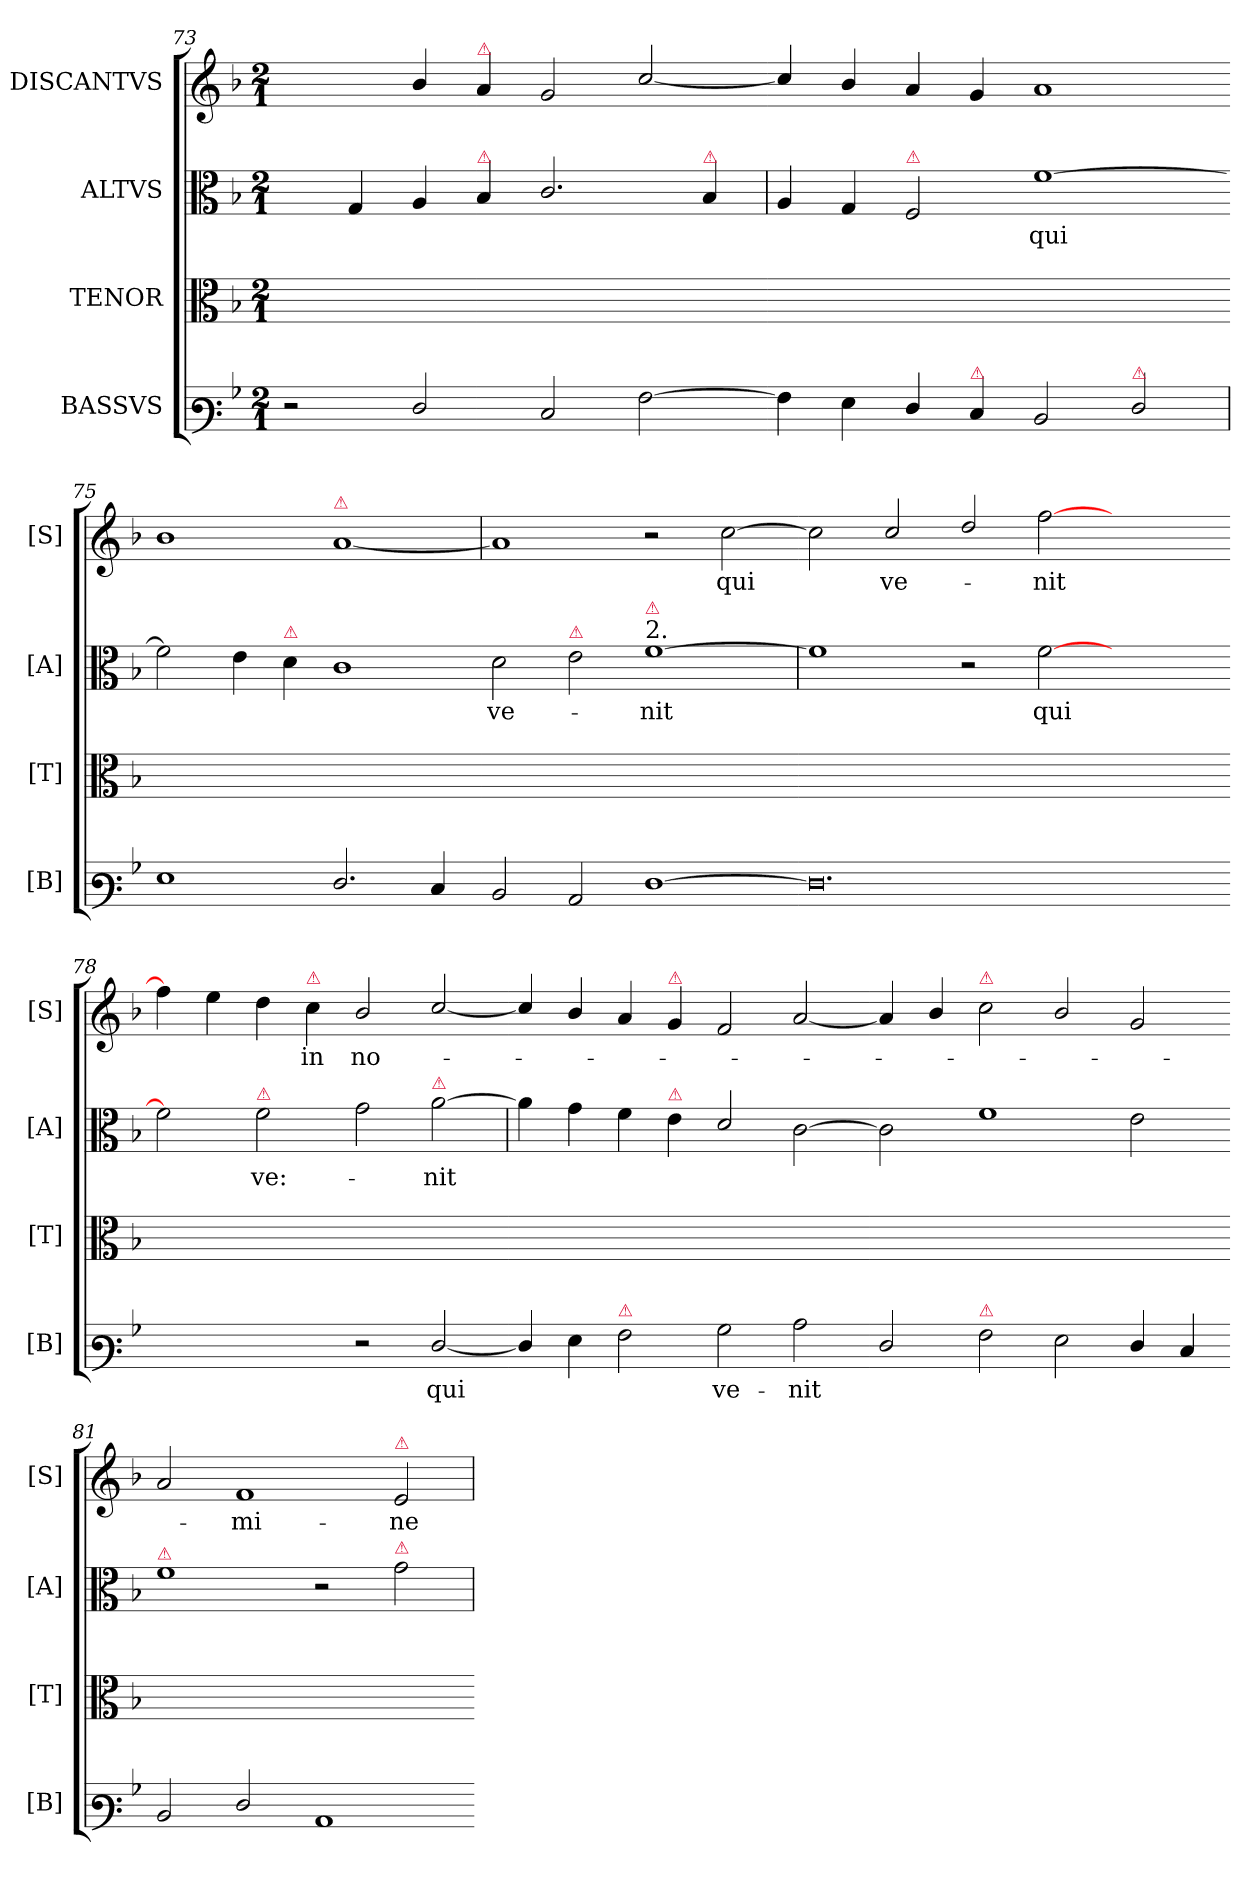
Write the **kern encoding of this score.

**kern	**text	**kern	**kern	**text	**kern	**text
*part4	*part4	*part3	*part2	*part2	*part1	*part1
*staff4	*staff4	*staff3	*staff2	*staff2	*staff1	*staff1
*I"BASSVS	*	*I"TENOR	*I"ALTVS	*	*I"DISCANTVS	*
*I'[B]	*	*I'[T]	*I'[A]	*	*I'[S]	*
*clefF3	*	*clefC3	*clefC3	*	*clefG2	*
*k[b-]	*	*k[b-]	*k[b-]	*	*k[b-]	*
*M2/1	*	*M2/1	*M2/1	*	*M2/1	*
=73	=73	=73	=73	=73	=73	=73
2r	.	0ryy	4ryy	.	2ryy	.
.	.	.	4G/	.	.	.
2F/	.	.	4A/	.	4b-/	.
!	!	!	!	!	!LO:TX:a:color=crimson:t=⚠	!
!	!	!	!LO:TX:a:color=crimson:t=⚠	!	!	!
.	.	.	4B-/	.	4a/	.
2E/	.	.	2.c/	.	2g/	.
[2A\	.	.	.	.	[2cc/	.
!	!	!	!LO:TX:a:color=crimson:t=⚠	!	!	!
.	.	.	4B-/	.	.	.
=74-	=74-	=74-	=74	=74-	=74-	=74-
4A\]	.	0ryy	4A/	.	4cc/]	.
4G\	.	.	4G/	.	4b-/	.
!	!	!	!LO:TX:a:color=crimson:t=⚠	!	!	!
4F/	.	.	2F/	.	4a/	.
!LO:TX:a:color=crimson:t=⚠	!	!	!	!	!	!
4E/	.	.	.	.	4g/	.
2D/	.	.	[1f	qui	1a	.
!LO:TX:a:color=crimson:t=⚠	!	!	!	!	!	!
2F/	.	.	.	.	.	.
=75	=75-	=75-	=75-	=75-	=75-	=75-
1G	.	0ryy	2f]	.	1b-	.
.	.	.	4e\	.	.	.
!	!	!	!LO:TX:a:color=crimson:t=⚠	!	!	!
.	.	.	4d\	.	.	.
!	!	!	!	!	!LO:TX:a:color=crimson:t=⚠	!
2.F/	.	.	1c	.	[1a	.
4E/	.	.	.	.	.	.
=76-	=76	=76-	=76-	=76	=76	=76
2D/	.	0ryy	2d\	ve-	1a]	.
!	!	!	!LO:TX:a:color=crimson:t=⚠	!	!	!
2C/	.	.	2e\	.	.	.
!	!	!	!LO:TX:a:t=2.	!	!	!
!	!	!	!LO:TX:a:color=crimson:t=⚠	!	!	!
[1F\	.	.	[1f	-nit	2r	.
.	.	.	.	.	[2cc\	qui
=77-	=77-	=77-	=77	=77-	=77-	=77-
0.F\]	.	0ryy	1f]	.	2cc\]	.
.	.	.	.	.	2cc/	ve-
.	.	.	2r	.	2dd/	.
.	.	.	[2f\	qui	[2ff\	-nit
.	.	1ryy	1ryy	.	1ryy	.
=78-	=78-	=78-	=78-	=78-	=78-	=78-
1ryy	.	0ryy	2f\]	.	4ff\]	.
.	.	.	.	.	4ee\	.
!	!	!	!LO:TX:a:color=crimson:t=⚠	!	!	!
.	.	.	2f\	ve:-	4dd\	.
!	!	!	!	!	!LO:TX:a:color=crimson:t=⚠	!
.	.	.	.	.	4cc\	in
2r	.	.	2g\	.	2b-/	no-
!	!	!	!LO:TX:a:color=crimson:t=⚠	!	!	!
[2F/	qui	.	[2a\	-nit	[2cc/	.
=79-	=79-	=79-	=79	=79-	=79-	=79-
4F/]	.	0ryy	4a\]	.	4cc/]	.
4G\	.	.	4g\	.	4b-/	.
!LO:TX:a:color=crimson:t=⚠	!	!	!	!	!	!
2A\	.	.	4f\	.	4a/	.
!	!	!	!	!	!LO:TX:a:color=crimson:t=⚠	!
!	!	!	!LO:TX:a:color=crimson:t=⚠	!	!	!
.	.	.	4e\	.	4g/	.
2B-\	ve-	.	2d/	.	2f/	.
2c\	-nit	.	[2c\	.	[2a/	.
=80-	=80-	=80-	=80-	=80-	=80-	=80-
2F/	.	0ryy	2c\]	.	4a/]	.
.	.	.	.	.	4b-/	.
!	!	!	!	!	!LO:TX:a:color=crimson:t=⚠	!
!LO:TX:a:color=crimson:t=⚠	!	!	!	!	!	!
2A\	.	.	1f	.	2cc\	.
2G\	.	.	.	.	2b-/	.
4F/	.	.	2e\	.	2g/	.
4E/	.	.	.	.	.	.
=81-	=81-	=81-	=81-	=81-	=81-	=81-
!	!	!	!LO:TX:a:color=crimson:t=⚠	!	!	!
2D/	.	0ryy	1f	.	2a/	.
2F/	.	.	.	.	1f	-mi-
1C	.	.	2r	.	.	.
!	!	!	!	!	!LO:TX:a:color=crimson:t=⚠	!
!	!	!	!LO:TX:a:color=crimson:t=⚠	!	!	!
.	.	.	2g\	.	2e/	-ne
=-	=	=-	=	=	=	=
*-	*-	*-	*-	*-	*-	*-
